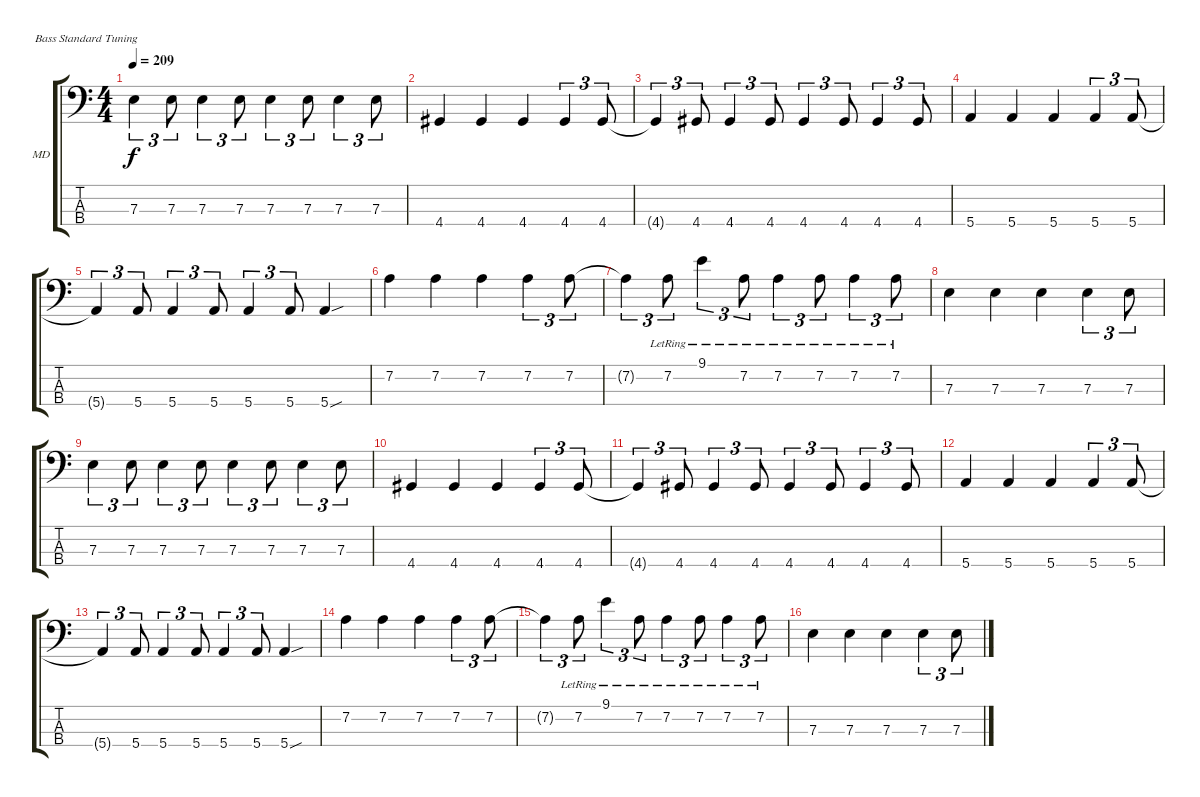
\defaultSystemsLayout 4
\bracketExtendMode groupsimilarinstruments
\firstSystemTrackNameOrientation horizontal
\otherSystemsTrackNameOrientation horizontal
\track ("Bass - Mike Dirnt" "MD") {instrument electricbassfinger}
\staff {score tabs}
\tuning (G2 D2 A1 E1)
\ts (4 4)
\tempo 209
\clef f4
\ks c
7.3.4{tu (3 2) dy f} 7.3.8{tu (3 2)} 7.3.4{tu (3 2)} 7.3.8{tu (3 2)} 7.3.4{tu (3 2)} 7.3.8{tu (3 2)} 7.3.4{tu (3 2)} 7.3.8{tu (3 2)} |
4.4.4 4.4.4 4.4.4 4.4.4{tu (3 2)} 4.4.8{tu (3 2)} |
4.4{t}.4{tu (3 2)} 4.4.8{tu (3 2)} 4.4.4{tu (3 2)} 4.4.8{tu (3 2)} 4.4.4{tu (3 2)} 4.4.8{tu (3 2)} 4.4.4{tu (3 2)} 4.4.8{tu (3 2)} |
5.4.4 5.4.4 5.4.4 5.4.4{tu (3 2)} 5.4.8{tu (3 2)} |
5.4{t}.4{tu (3 2)} 5.4.8{tu (3 2)} 5.4.4{tu (3 2)} 5.4.8{tu (3 2)} 5.4.4{tu (3 2)} 5.4.8{tu (3 2)} 5.4{sou}.4 |
7.2.4 7.2.4 7.2.4 7.2.4{tu (3 2)} 7.2.8{tu (3 2)} |
7.2{t}.4{tu (3 2)} 7.2{lr}.8{tu (3 2)} 9.1{lr}.4{tu (3 2)} 7.2{lr}.8{tu (3 2)} 7.2{lr}.4{tu (3 2)} 7.2{lr}.8{tu (3 2)} 7.2{lr}.4{tu (3 2)} 7.2{lr}.8{tu (3 2)} |
7.3.4 7.3.4 7.3.4 7.3.4{tu (3 2)} 7.3.8{tu (3 2)} |
7.3.4{tu (3 2)} 7.3.8{tu (3 2)} 7.3.4{tu (3 2)} 7.3.8{tu (3 2)} 7.3.4{tu (3 2)} 7.3.8{tu (3 2)} 7.3.4{tu (3 2)} 7.3.8{tu (3 2)} |
4.4.4 4.4.4 4.4.4 4.4.4{tu (3 2)} 4.4.8{tu (3 2)} |
4.4{t}.4{tu (3 2)} 4.4.8{tu (3 2)} 4.4.4{tu (3 2)} 4.4.8{tu (3 2)} 4.4.4{tu (3 2)} 4.4.8{tu (3 2)} 4.4.4{tu (3 2)} 4.4.8{tu (3 2)} |
5.4.4 5.4.4 5.4.4 5.4.4{tu (3 2)} 5.4.8{tu (3 2)} |
5.4{t}.4{tu (3 2)} 5.4.8{tu (3 2)} 5.4.4{tu (3 2)} 5.4.8{tu (3 2)} 5.4.4{tu (3 2)} 5.4.8{tu (3 2)} 5.4{sou}.4 |
7.2.4 7.2.4 7.2.4 7.2.4{tu (3 2)} 7.2.8{tu (3 2)} |
7.2{t}.4{tu (3 2)} 7.2{lr}.8{tu (3 2)} 9.1{lr}.4{tu (3 2)} 7.2{lr}.8{tu (3 2)} 7.2{lr}.4{tu (3 2)} 7.2{lr}.8{tu (3 2)} 7.2{lr}.4{tu (3 2)} 7.2{lr}.8{tu (3 2)} |
7.3.4 7.3.4 7.3.4 7.3.4{tu (3 2)} 7.3.8{tu (3 2)}
